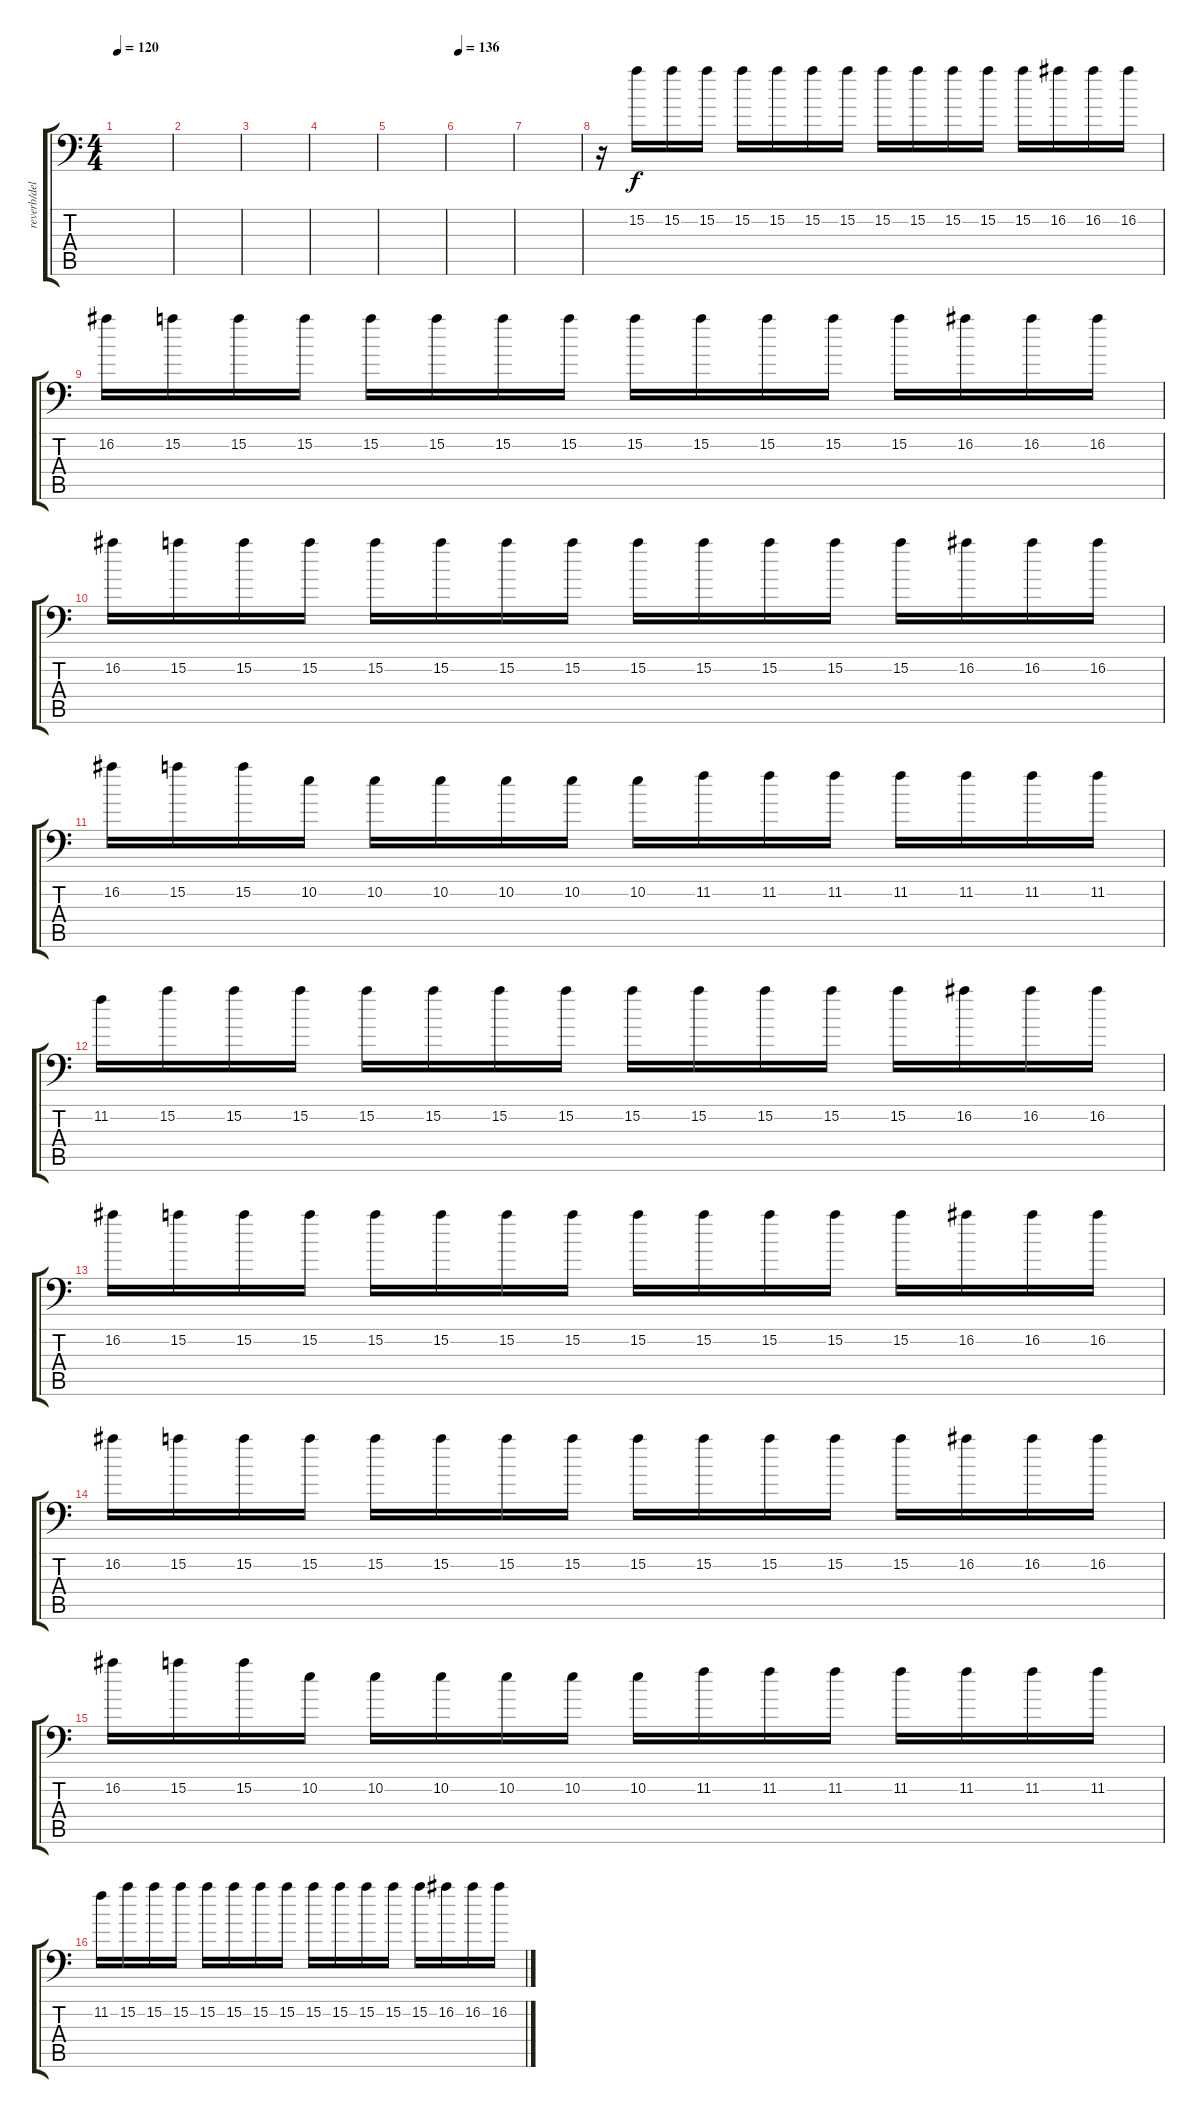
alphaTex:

\track ("reverb/delay" "reverb/del") {instrument distortionguitar}
\staff {score tabs}
\tuning (B3 Gb3 D3 A2 E2 A1) {hide}
\ts (4 4)
\tempo 120
\clef f4
\ks c
|
|
|
|
|
\tempo 136
|
|
r.16{volume 6} 15.2.16 15.2.16 15.2.16 15.2.16 15.2.16 15.2.16 15.2.16 15.2.16 15.2.16 15.2.16 15.2.16 15.2.16 16.2.16 16.2.16 16.2.16 |
16.2.16 15.2.16 15.2.16 15.2.16 15.2.16 15.2.16 15.2.16 15.2.16 15.2.16 15.2.16 15.2.16 15.2.16 15.2.16 16.2.16 16.2.16 16.2.16 |
16.2.16 15.2.16 15.2.16 15.2.16 15.2.16 15.2.16 15.2.16 15.2.16 15.2.16 15.2.16 15.2.16 15.2.16 15.2.16 16.2.16 16.2.16 16.2.16 |
16.2.16 15.2.16 15.2.16 10.2.16 10.2.16 10.2.16 10.2.16 10.2.16 10.2.16 11.2.16 11.2.16 11.2.16 11.2.16 11.2.16 11.2.16 11.2.16 |
11.2.16 15.2.16 15.2.16 15.2.16 15.2.16 15.2.16 15.2.16 15.2.16 15.2.16 15.2.16 15.2.16 15.2.16 15.2.16 16.2.16 16.2.16 16.2.16 |
16.2.16 15.2.16 15.2.16 15.2.16 15.2.16 15.2.16 15.2.16 15.2.16 15.2.16 15.2.16 15.2.16 15.2.16 15.2.16 16.2.16 16.2.16 16.2.16 |
16.2.16 15.2.16 15.2.16 15.2.16 15.2.16 15.2.16 15.2.16 15.2.16 15.2.16 15.2.16 15.2.16 15.2.16 15.2.16 16.2.16 16.2.16 16.2.16 |
16.2.16 15.2.16 15.2.16 10.2.16 10.2.16 10.2.16 10.2.16 10.2.16 10.2.16 11.2.16 11.2.16 11.2.16 11.2.16 11.2.16 11.2.16 11.2.16 |
11.2.16 15.2.16 15.2.16 15.2.16 15.2.16 15.2.16 15.2.16 15.2.16 15.2.16 15.2.16 15.2.16 15.2.16 15.2.16 16.2.16 16.2.16 16.2.16
